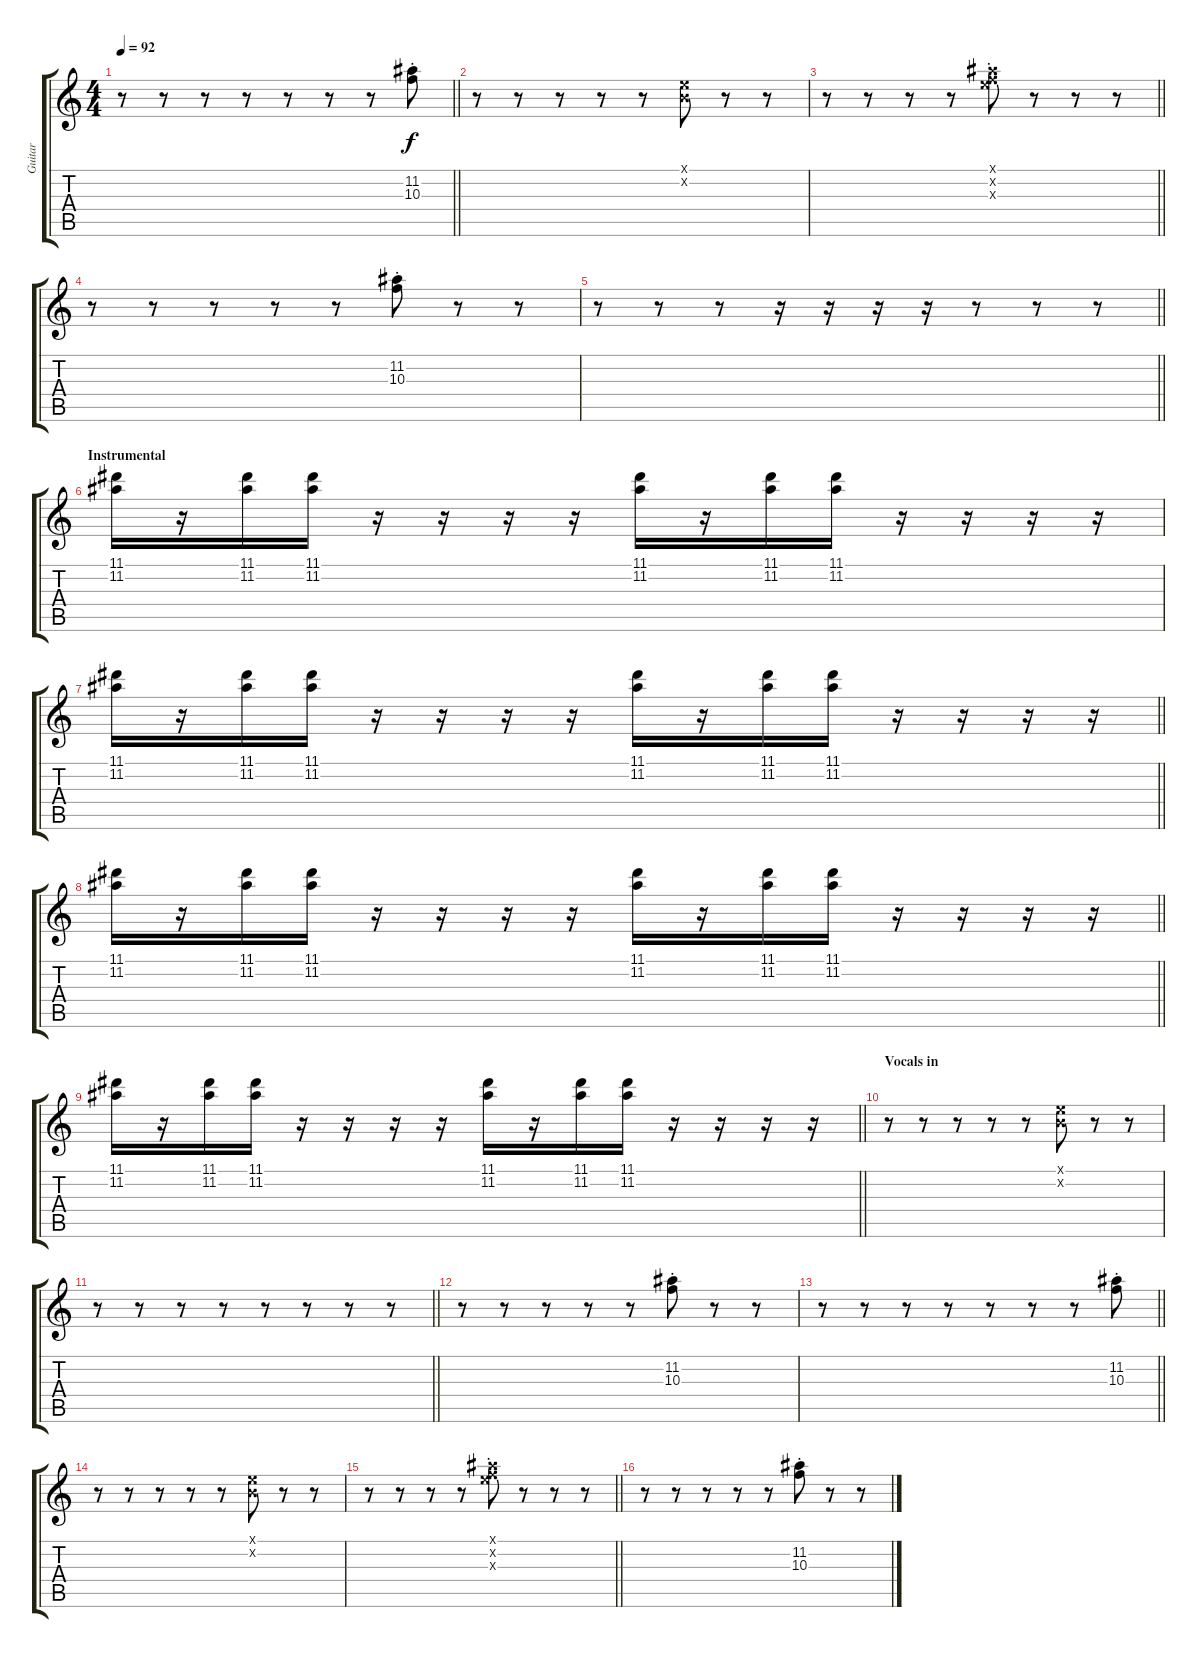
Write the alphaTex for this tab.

\track ("Guitar" "Guitar") {instrument electricguitarclean}
\staff {score tabs}
\tuning (E4 B3 G3 D3 A2 E2) {hide}
\ts (4 4)
\tempo 92
\clef g2
\barLineRight lightlight
\ks c
r.8{dy f} r.8 r.8 r.8 r.8 r.8 r.8 (11.2{st} 10.3{st}).8 |
r.8 r.8 r.8 r.8 r.8 (0.1{x} 0.2{x}).8 r.8 r.8 |
\barLineRight lightlight
r.8 r.8 r.8 r.8 (0.1{x} 11.2{st x} 10.3{st x}).8 r.8 r.8 r.8 |
r.8 r.8 r.8 r.8 r.8 (11.2{st} 10.3{st}).8 r.8 r.8 |
\barLineRight lightlight
r.8 r.8 r.8 r.16 r.16 r.16 r.16 r.8 r.8 r.8 |
\section ("" "Instrumental")
(11.1 11.2).16 r.16 (11.1 11.2).16 (11.1 11.2).16 r.16 r.16 r.16 r.16 (11.1 11.2).16 r.16 (11.1 11.2).16 (11.1 11.2).16 r.16 r.16 r.16 r.16 |
\barLineRight lightlight
(11.1 11.2).16 r.16 (11.1 11.2).16 (11.1 11.2).16 r.16 r.16 r.16 r.16 (11.1 11.2).16 r.16 (11.1 11.2).16 (11.1 11.2).16 r.16 r.16 r.16 r.16 |
\barLineRight lightlight
(11.1 11.2).16 r.16 (11.1 11.2).16 (11.1 11.2).16 r.16 r.16 r.16 r.16 (11.1 11.2).16 r.16 (11.1 11.2).16 (11.1 11.2).16 r.16 r.16 r.16 r.16 |
\barLineRight lightlight
(11.1 11.2).16 r.16 (11.1 11.2).16 (11.1 11.2).16 r.16 r.16 r.16 r.16 (11.1 11.2).16 r.16 (11.1 11.2).16 (11.1 11.2).16 r.16 r.16 r.16 r.16 |
\section ("" "Vocals in")
r.8 r.8 r.8 r.8 r.8 (0.1{x} 0.2{x}).8 r.8 r.8 |
\barLineRight lightlight
r.8 r.8 r.8 r.8 r.8 r.8 r.8 r.8 |
r.8 r.8 r.8 r.8 r.8 (11.2{st} 10.3{st}).8 r.8 r.8 |
\barLineRight lightlight
r.8 r.8 r.8 r.8 r.8 r.8 r.8 (11.2{st} 10.3{st}).8 |
r.8 r.8 r.8 r.8 r.8 (0.1{x} 0.2{x}).8 r.8 r.8 |
\barLineRight lightlight
r.8 r.8 r.8 r.8 (0.1{x} 11.2{st x} 10.3{st x}).8 r.8 r.8 r.8 |
r.8 r.8 r.8 r.8 r.8 (11.2{st} 10.3{st}).8 r.8 r.8
